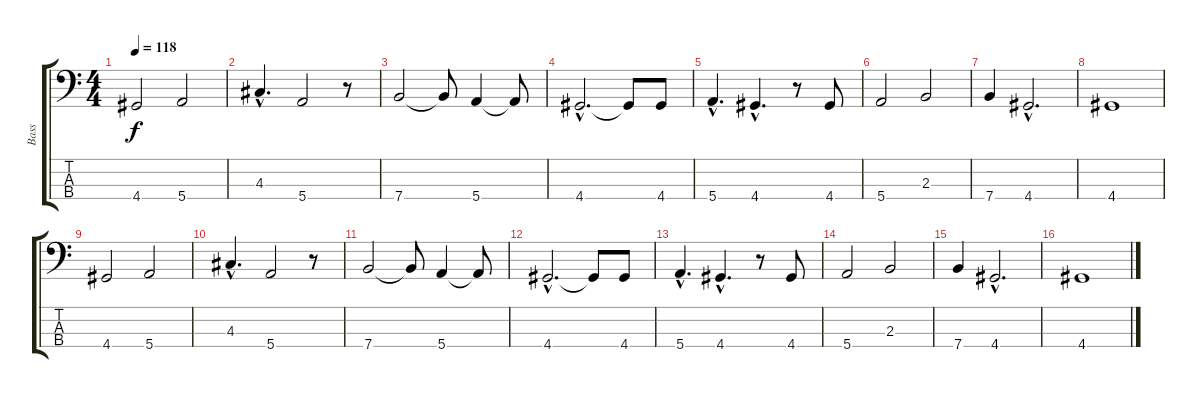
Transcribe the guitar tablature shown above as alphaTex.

\track ("Bass" "Bass") {instrument electricbassfinger}
\staff {score tabs}
\tuning (G2 D2 A1 E1) {hide}
\ts (4 4)
\tempo 118
\clef f4
\ks c
4.4.2{dy f} 5.4.2 |
4.3{hac}.4{d} 5.4.2 r.8 |
7.4.2 7.4{t}.8 5.4.4 5.4{t}.8 |
4.4{hac}.2{d} 4.4{t}.8 4.4.8 |
5.4{hac}.4{d} 4.4{hac}.4{d} r.8 4.4.8 |
5.4.2 2.3.2 |
7.4.4 4.4{hac}.2{d} |
4.4.1 |
4.4.2 5.4.2 |
4.3{hac}.4{d} 5.4.2 r.8 |
7.4.2 7.4{t}.8 5.4.4 5.4{t}.8 |
4.4{hac}.2{d} 4.4{t}.8 4.4.8 |
5.4{hac}.4{d} 4.4{hac}.4{d} r.8 4.4.8 |
5.4.2 2.3.2 |
7.4.4 4.4{hac}.2{d} |
4.4.1
